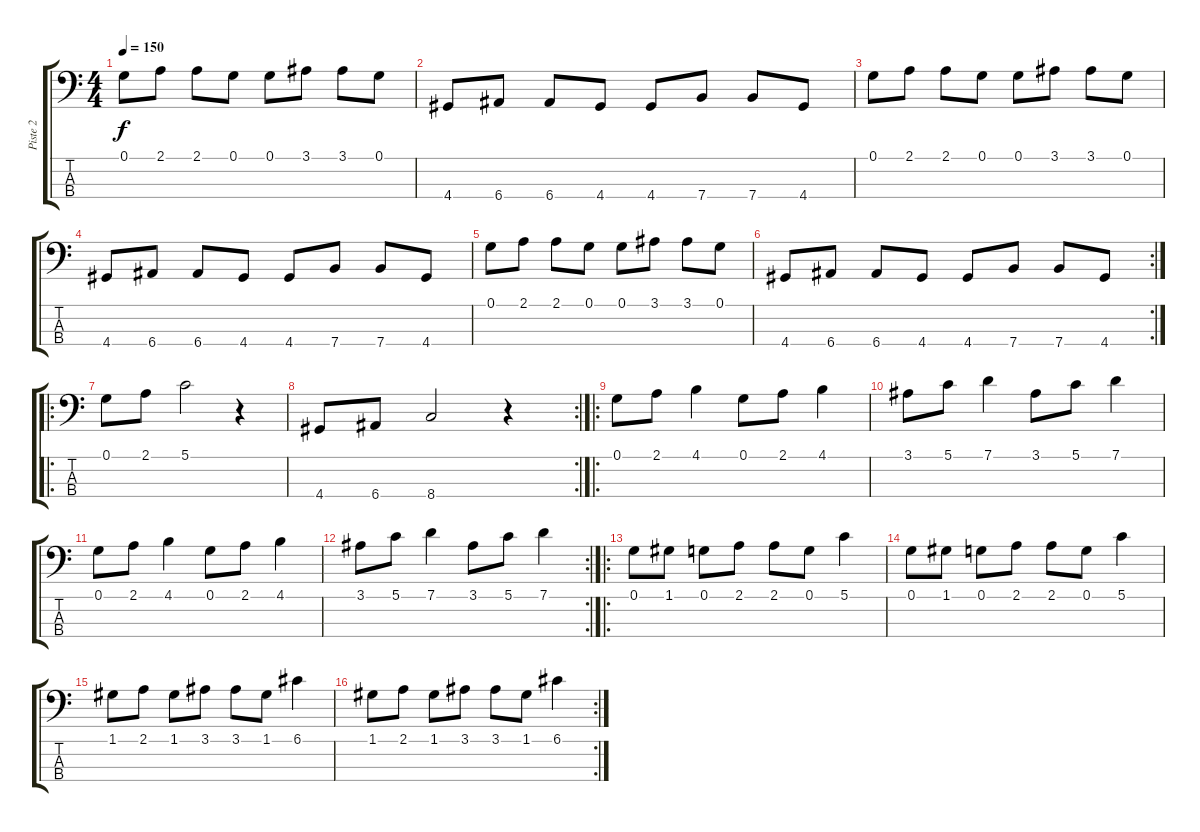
\track ("Piste 2" "Piste 2") {instrument electricbassfinger}
\staff {score tabs}
\tuning (G2 D2 A1 E1) {hide}
\ts (4 4)
\tempo 150
\clef f4
\ks c
0.1.8{dy f instrument electricbassfinger} 2.1.8 2.1.8 0.1.8 0.1.8 3.1.8 3.1.8 0.1.8 |
4.4.8 6.4.8 6.4.8 4.4.8 4.4.8 7.4.8 7.4.8 4.4.8 |
0.1.8 2.1.8 2.1.8 0.1.8 0.1.8 3.1.8 3.1.8 0.1.8 |
4.4.8 6.4.8 6.4.8 4.4.8 4.4.8 7.4.8 7.4.8 4.4.8 |
0.1.8 2.1.8 2.1.8 0.1.8 0.1.8 3.1.8 3.1.8 0.1.8 |
\rc 2
4.4.8 6.4.8 6.4.8 4.4.8 4.4.8 7.4.8 7.4.8 4.4.8 |
\ro
0.1.8 2.1.8 5.1.2 r.4 |
\rc 2
4.4.8 6.4.8 8.4.2 r.4 |
\ro
0.1.8 2.1.8 4.1.4 0.1.8 2.1.8 4.1.4 |
3.1.8 5.1.8 7.1.4 3.1.8 5.1.8 7.1.4 |
0.1.8 2.1.8 4.1.4 0.1.8 2.1.8 4.1.4 |
\rc 2
3.1.8 5.1.8 7.1.4 3.1.8 5.1.8 7.1.4 |
\ro
0.1.8 1.1.8 0.1.8 2.1.8 2.1.8 0.1.8 5.1.4 |
0.1.8 1.1.8 0.1.8 2.1.8 2.1.8 0.1.8 5.1.4 |
1.1.8 2.1.8 1.1.8 3.1.8 3.1.8 1.1.8 6.1.4 |
\rc 2
1.1.8 2.1.8 1.1.8 3.1.8 3.1.8 1.1.8 6.1.4
